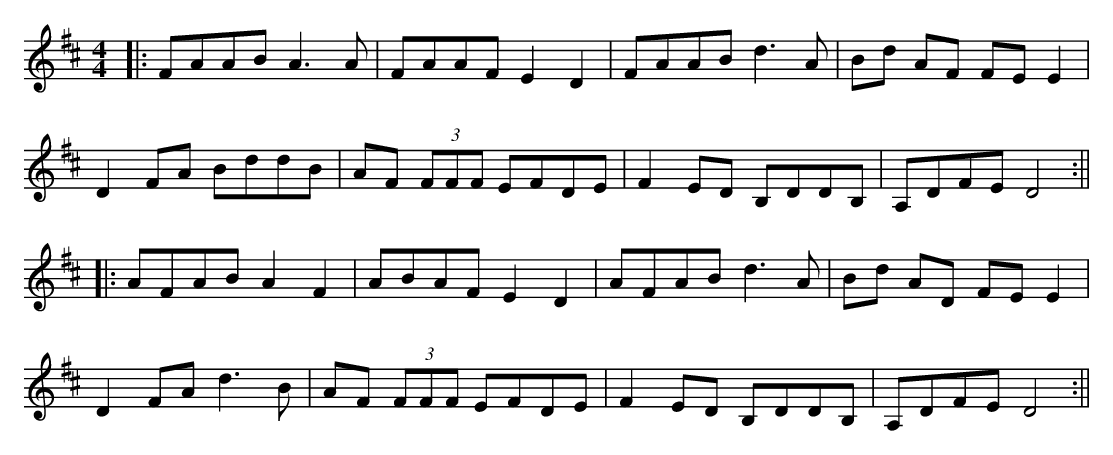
X:1
M:4/4
K:D
|:FAAB A3A |FAAF E2D2|FAAB d3A| Bd AF FEE2|
D2FA BddB|AF (3FFF EFDE|F2ED B,DDB,| A,DFE D4 :||
|:AFAB A2F2|ABAF E2D2|AFAB d3A| Bd AD FEE2|
D2FA d3B |AF (3FFF EFDE|F2ED B,DDB,| A,DFE D4 :||
